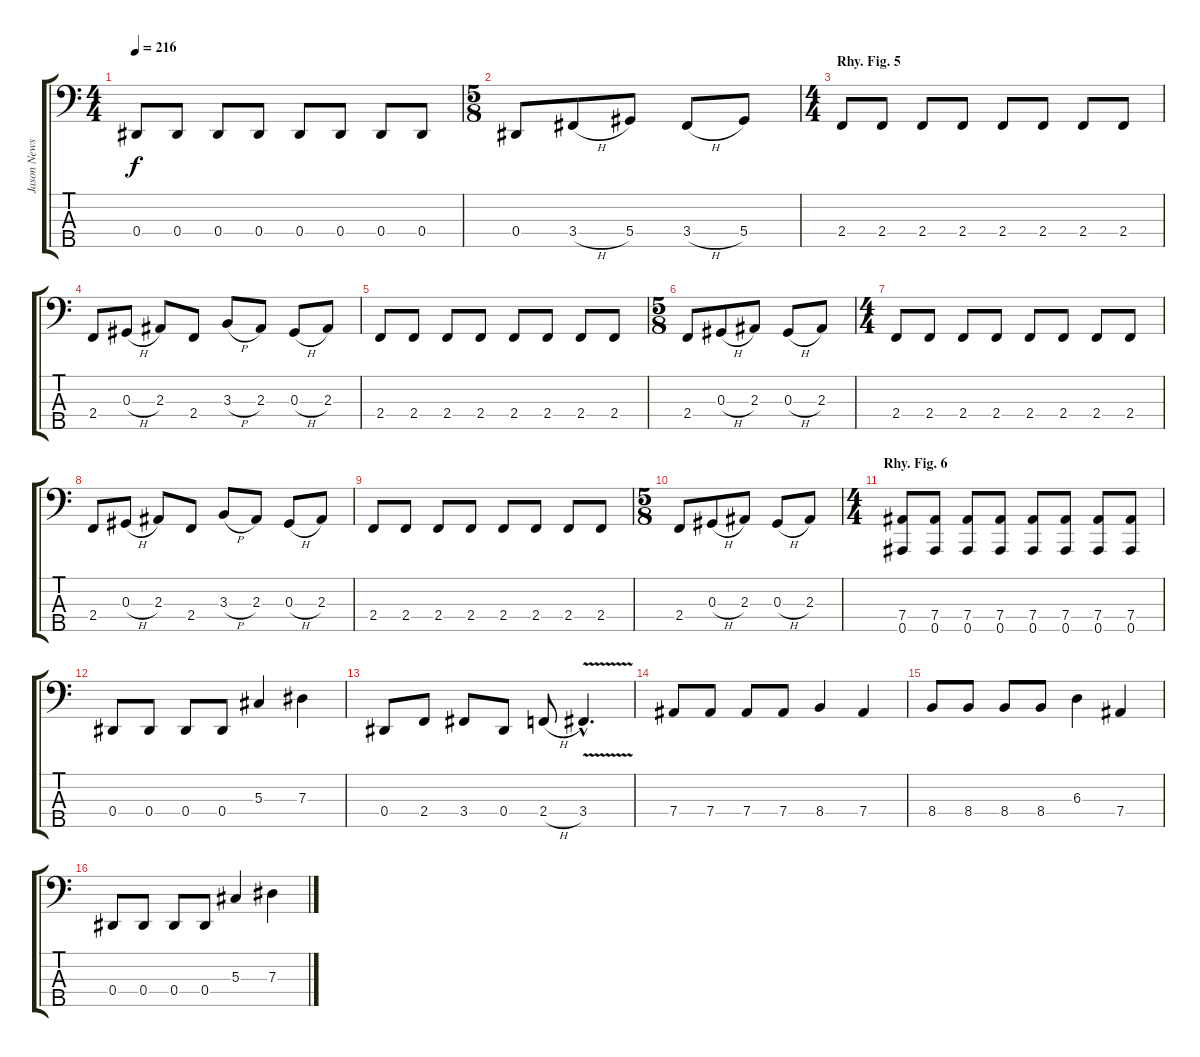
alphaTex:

\track ("Jason Newstead (Bass)" "Jason News") {instrument electricbasspick}
\staff {score tabs}
\tuning (Gb2 Db2 Ab1 Eb1 Bb0) {hide}
\ts (4 4)
\tempo 216
\clef f4
\ks c
0.4.8{dy f} 0.4.8 0.4.8 0.4.8 0.4.8 0.4.8 0.4.8 0.4.8 |
\ts (5 8)
0.4.8 3.4{h}.8 5.4.8 3.4{h}.8 5.4.8 |
\ts (4 4)
\section ("" "Rhy. Fig. 5")
2.4.8 2.4.8 2.4.8 2.4.8 2.4.8 2.4.8 2.4.8 2.4.8 |
2.4.8 0.3{h}.8 2.3.8 2.4.8 3.3{h}.8 2.3.8 0.3{h}.8 2.3.8 |
2.4.8 2.4.8 2.4.8 2.4.8 2.4.8 2.4.8 2.4.8 2.4.8 |
\ts (5 8)
2.4.8 0.3{h}.8 2.3.8 0.3{h}.8 2.3.8 |
\ts (4 4)
2.4.8 2.4.8 2.4.8 2.4.8 2.4.8 2.4.8 2.4.8 2.4.8 |
2.4.8 0.3{h}.8 2.3.8 2.4.8 3.3{h}.8 2.3.8 0.3{h}.8 2.3.8 |
2.4.8 2.4.8 2.4.8 2.4.8 2.4.8 2.4.8 2.4.8 2.4.8 |
\ts (5 8)
2.4.8 0.3{h}.8 2.3.8 0.3{h}.8 2.3.8 |
\ts (4 4)
\section ("" "Rhy. Fig. 6")
(7.4 0.5).8 (7.4 0.5).8 (7.4 0.5).8 (7.4 0.5).8 (7.4 0.5).8 (7.4 0.5).8 (7.4 0.5).8 (7.4 0.5).8 |
0.4.8 0.4.8 0.4.8 0.4.8 5.3.4 7.3.4 |
0.4.8 2.4.8 3.4.8 0.4.8 2.4{h}.8 3.4{v hac}.4{d} |
7.4.8 7.4.8 7.4.8 7.4.8 8.4.4 7.4.4 |
8.4.8 8.4.8 8.4.8 8.4.8 6.3.4 7.4.4 |
0.4.8 0.4.8 0.4.8 0.4.8 5.3.4 7.3.4
